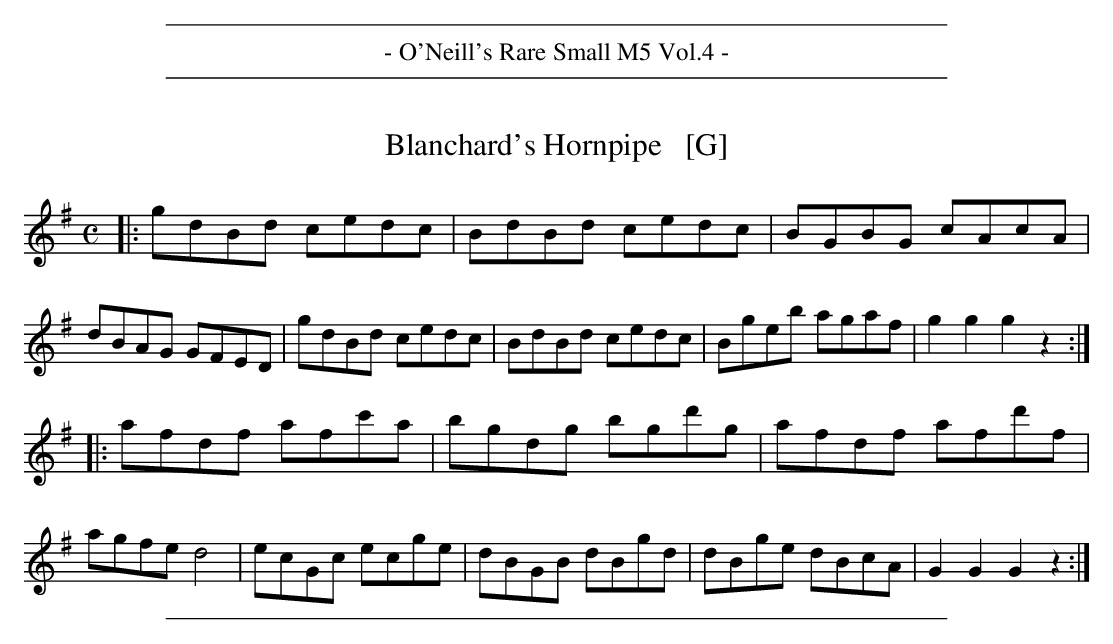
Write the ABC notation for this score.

X:1
T: Blanchard's Hornpipe   [G]
M: C
L: 1/8
K: G
|:\
gdBd cedc | BdBd cedc | BGBG cAcA | dBAG GFED |\
gdBd cedc | BdBd cedc | Bgeb agaf | g2g2 g2z2 :|
|:\
afdf afc'a | bgdg bgd'g | afdf afd'f | agfe d4 |\
ecGc ecge | dBGB dBgd | dBge dBcA | G2G2 G2z2 :|
